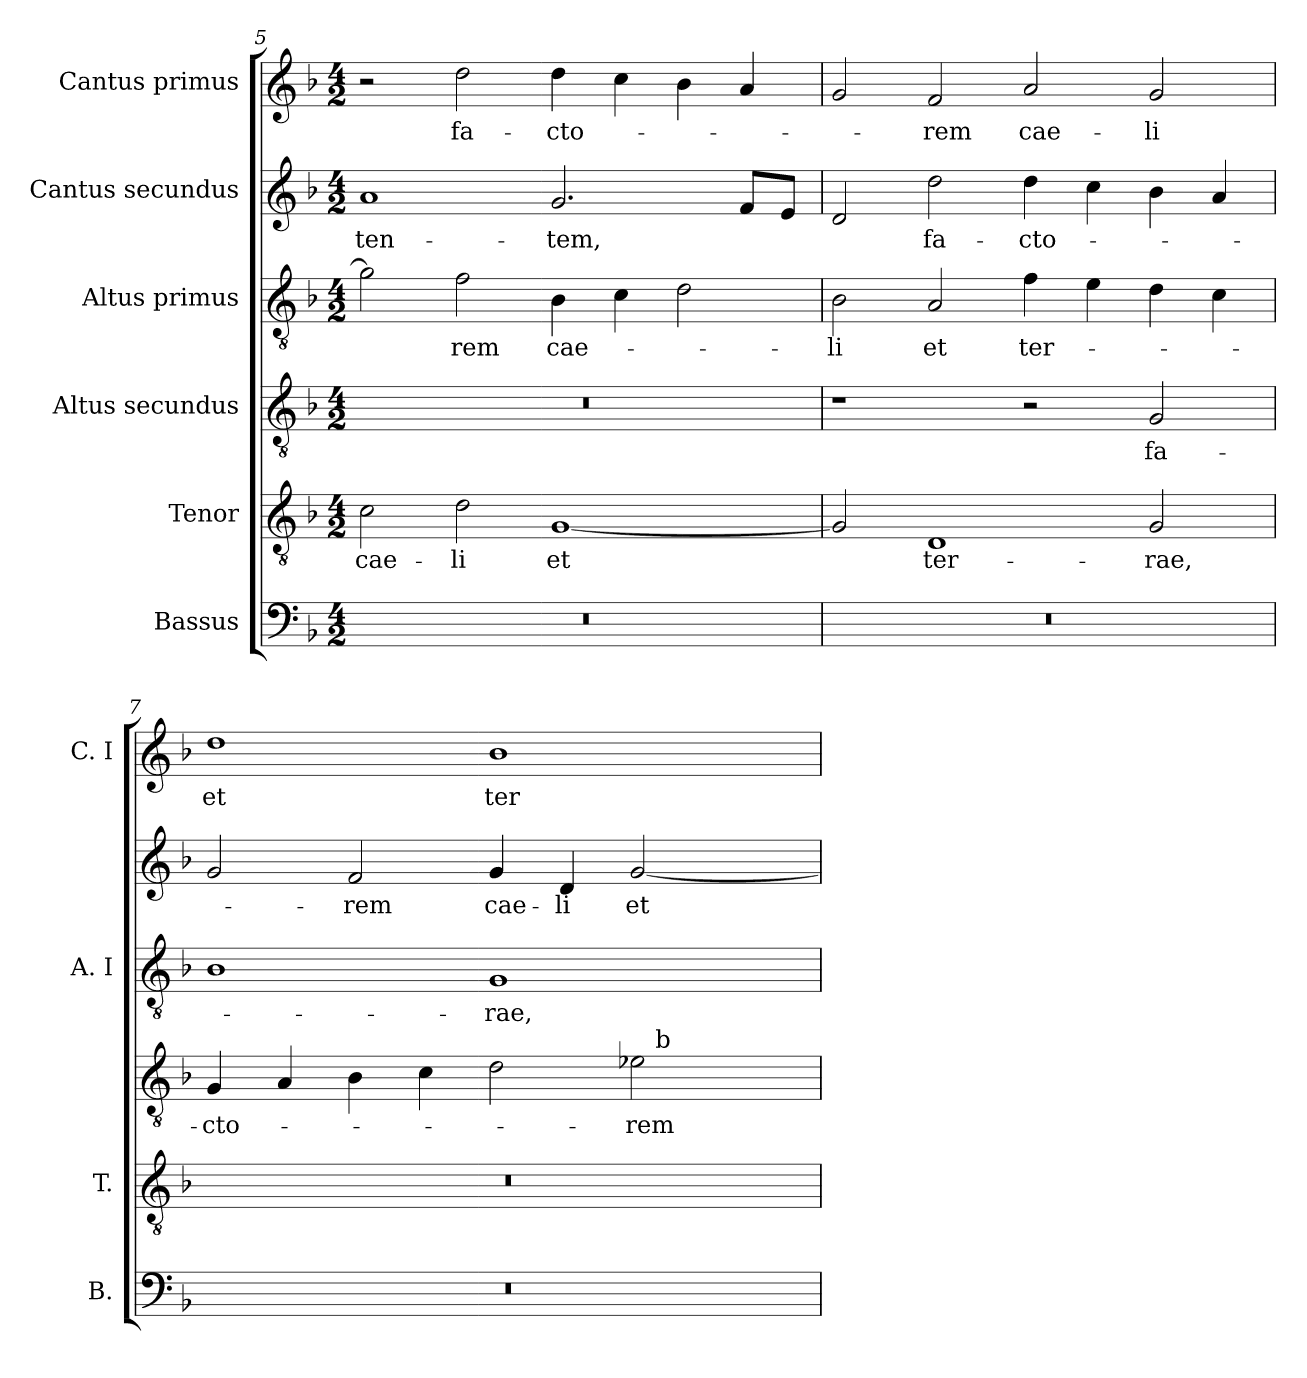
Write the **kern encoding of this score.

**kern	**kern	**text	**kern	**text	**kern	**text	**kern	**text	**kern	**text
*part6	*part5	*part5	*part4	*part4	*part3	*part3	*part2	*part2	*part1	*part1
*staff6	*staff5	*staff5	*staff4	*staff4	*staff3	*staff3	*staff2	*staff2	*staff1	*staff1
*I"Bassus	*I"Tenor	*	*I"Altus secundus	*	*I"Altus primus	*	*I"Cantus secundus	*	*I"Cantus primus	*
*I'B.	*I'T.	*	*	*	*I'A. I	*	*	*	*I'C. I	*
!!LO:PB:g=z
*clefF4	*clefGv2	*	*clefGv2	*	*clefGv2	*	*clefG2	*	*clefG2	*
*	*ITrd7c12	*	*ITrd7c12	*	*ITrd7c12	*	*	*	*	*
*k[b-]	*k[b-]	*	*k[b-]	*	*k[b-]	*	*k[b-]	*	*k[b-]	*
*d:	*d:	*	*d:	*	*d:	*	*d:	*	*d:	*
*M4/2	*M4/2	*	*M4/2	*	*M4/2	*	*M4/2	*	*M4/2	*
=5	=5	=5	=5	=5	=5	=5	=5	=5	=5	=5
!LO:N:vis=1	!	!	!	!	!	!	!	!	!	!
!	!	!LO:LY:b:color=#000000	!LO:N:vis=1	!	!	!	!	!	!	!
!	!	!	!	!	!	!	!	!LO:LY:b:color=#000000	!	!
0r	2Ci\	cae-	0r	.	2Gi\]	.	1ai	-ten-	2r	.
!	!	!LO:LY:b:color=#000000	!	!	!	!	!	!	!	!
!	!	!	!	!	!	!LO:LY:b:color=#000000	!	!	!	!
!	!	!	!	!	!	!	!	!	!	!LO:LY:b:color=#000000
.	2Di\	-li	.	.	2Fi\	-rem	.	.	2ddi\	fa-
!	!	!LO:LY:b:color=#000000	!	!	!	!	!	!	!	!
!	!	!	!	!	!	!LO:LY:b:color=#000000	!	!	!	!
!	!	!	!	!	!	!	!	!LO:LY:b:color=#000000	!	!
!	!	!	!	!	!	!	!	!	!	!LO:LY:b:color=#000000
.	[1GGi	et	.	.	4BB-i\	cae-	2.gi/	-tem,	4ddi\	-cto-
.	.	.	.	.	4Ci\	.	.	.	4cci\	.
.	.	.	.	.	2Di\	.	.	.	4b-i\	.
.	.	.	.	.	.	.	8fi/L	.	4ai/	.
.	.	.	.	.	.	.	8ei/J	.	.	.
=6	=6	=6	=6	=6	=6	=6	=6	=6	=6	=6
!LO:N:vis=1	!	!	!	!	!	!	!	!	!	!
!	!	!	!	!	!	!LO:LY:b:color=#000000	!	!	!	!
0r	2GGi/]	.	1r	.	2BB-i\	-li	2di/	.	2gi/	.
!	!	!LO:LY:b:color=#000000	!	!	!	!	!	!	!	!
!	!	!	!	!	!	!LO:LY:b:color=#000000	!	!	!	!
!	!	!	!	!	!	!	!	!LO:LY:b:color=#000000	!	!
!	!	!	!	!	!	!	!	!	!	!LO:LY:b:color=#000000
.	1DDi	ter-	.	.	2AAi/	et	2ddi\	fa-	2fi/	-rem
!	!	!	!	!	!	!LO:LY:b:color=#000000	!	!	!	!
!	!	!	!	!	!	!	!	!LO:LY:b:color=#000000	!	!
!	!	!	!	!	!	!	!	!	!	!LO:LY:b:color=#000000
.	.	.	2r	.	4Fi\	ter-	4ddi\	-cto-	2ai/	cae-
.	.	.	.	.	4Ei\	.	4cci\	.	.	.
!	!	!LO:LY:b:color=#000000	!	!	!	!	!	!	!	!
!	!	!	!	!LO:LY:b:color=#000000	!	!	!	!	!	!
!	!	!	!	!	!	!	!	!	!	!LO:LY:b:color=#000000
.	2GGi/	-rae,	2GGi/	fa-	4Di\	.	4b-i\	.	2gi/	-li
.	.	.	.	.	4Ci\	.	4ai/	.	.	.
=7	=7	=7	=7	=7	=7	=7	=7	=7	=7	=7
!LO:N:vis=1	!LO:N:vis=1	!	!	!	!	!	!	!	!	!
!	!	!	!	!LO:LY:b:color=#000000	!	!	!	!	!	!
!	!	!	!	!	!	!	!	!	!	!LO:LY:b:color=#000000
*	*	*	*^	*	*	*	*	*	*	*
0r	0r	.	4GGi/	1ryy	-cto-	1BB-i	.	2gi/	.	1ddi	et
.	.	.	4AAi/	.	.	.	.	.	.	.	.
!	!	!	!	!	!	!	!	!	!LO:LY:b:color=#000000	!	!
.	.	.	4BB-i\	.	.	.	.	2fi/	-rem	.	.
.	.	.	4Ci\	.	.	.	.	.	.	.	.
!	!	!	!	!	!	!	!LO:LY:b:color=#000000	!	!	!	!
!	!	!	!	!	!	!	!	!	!LO:LY:b:color=#000000	!	!
!	!	!	!	!	!	!	!	!	!	!	!LO:LY:b:color=#000000
.	.	.	2Di\	2ryy	.	1GGi	-rae,	4gi/	cae-	1b-i	ter-
!	!	!	!	!	!	!	!	!	!LO:LY:b:color=#000000	!	!
.	.	.	.	.	.	.	.	4di/	-li	.	.
!	!	!	!	!	!LO:LY:b:color=#000000	!	!	!	!	!	!
!	!	!	!	!	!	!	!	!	!LO:LY:b:color=#000000	!	!
.	.	.	2E-i\	32ryy	-rem	.	.	[2gi/	et	.	.
.	.	.	.	256ryy	.	.	.	.	.	.	.
!	!	!	!	!LO:TX:a:t=b	!	!	!	!	!	!	!
.	.	.	.	4ryy	.	.	.	.	.	.	.
.	.	.	.	8ryy	.	.	.	.	.	.	.
.	.	.	.	16ryy	.	.	.	.	.	.	.
.	.	.	.	64..ryy	.	.	.	.	.	.	.
*	*	*	*v	*v	*	*	*	*	*	*	*
=	=	=	=	=	=	=	=	=	=	=
*-	*-	*-	*-	*-	*-	*-	*-	*-	*-	*-
